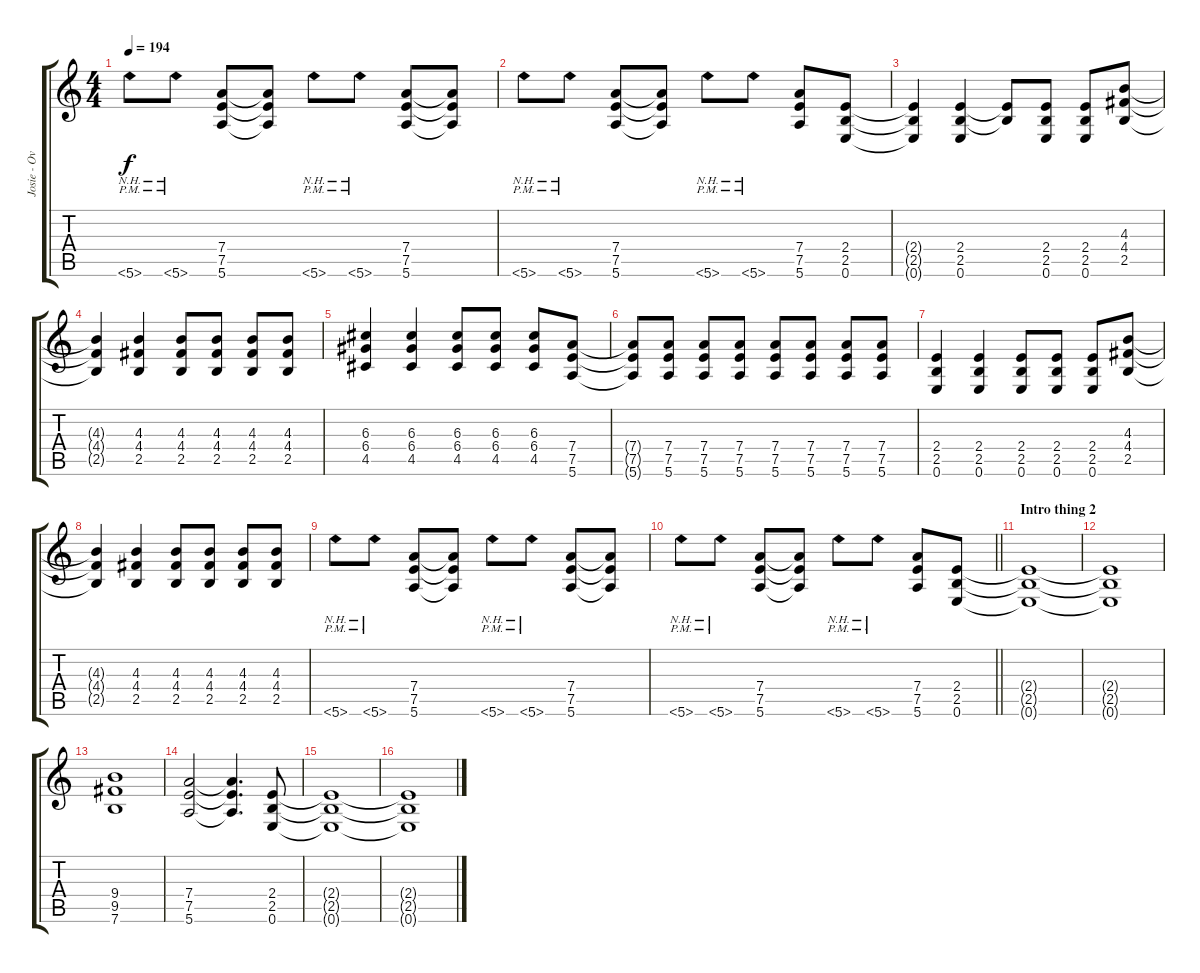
\track ("Josie - Overdub Guitar" "Josie - Ov") {instrument overdrivenguitar}
\staff {score tabs}
\tuning (E4 B3 G3 D3 A2 E2) {hide}
\ts (4 4)
\tempo 194
\clef g2
\ks c
5.6{nh pm}.8{dy f} 5.6{nh pm}.8 (7.4 7.5 5.6).8 (7.4{t} 7.5{t} 5.6{t}).8 5.6{nh pm}.8 5.6{nh pm}.8 (7.4 7.5 5.6).8 (7.4{t} 7.5{t} 5.6{t}).8 |
5.6{nh pm}.8 5.6{nh pm}.8 (7.4 7.5 5.6).8 (7.4{t} 7.5{t} 5.6{t}).8 5.6{nh pm}.8 5.6{nh pm}.8 (7.4 7.5 5.6).8 (2.4 2.5 0.6).8 |
(2.4{t} 2.5{t} 0.6{t}).4 (2.4 2.5 0.6).4 (2.4{t} 2.5{t}).8 (2.4 2.5 0.6).8 (2.4 2.5 0.6).8 (4.3 4.4 2.5).8 |
(4.3{t} 4.4{t} 2.5{t}).4 (4.3 4.4 2.5).4 (4.3 4.4 2.5).8 (4.3 4.4 2.5).8 (4.3 4.4 2.5).8 (4.3 4.4 2.5).8 |
(6.3 6.4 4.5).4 (6.3 6.4 4.5).4 (6.3 6.4 4.5).8 (6.3 6.4 4.5).8 (6.3 6.4 4.5).8 (7.4 7.5 5.6).8 |
(7.4{t} 7.5{t} 5.6{t}).8 (7.4 7.5 5.6).8 (7.4 7.5 5.6).8 (7.4 7.5 5.6).8 (7.4 7.5 5.6).8 (7.4 7.5 5.6).8 (7.4 7.5 5.6).8 (7.4 7.5 5.6).8 |
(2.4 2.5 0.6).4 (2.4 2.5 0.6).4 (2.4 2.5 0.6).8 (2.4 2.5 0.6).8 (2.4 2.5 0.6).8 (4.3 4.4 2.5).8 |
(4.3{t} 4.4{t} 2.5{t}).4 (4.3 4.4 2.5).4 (4.3 4.4 2.5).8 (4.3 4.4 2.5).8 (4.3 4.4 2.5).8 (4.3 4.4 2.5).8 |
5.6{nh pm}.8 5.6{nh pm}.8 (7.4 7.5 5.6).8 (7.4{t} 7.5{t} 5.6{t}).8 5.6{nh pm}.8 5.6{nh pm}.8 (7.4 7.5 5.6).8 (7.4{t} 7.5{t} 5.6{t}).8 |
\barLineRight lightlight
5.6{nh pm}.8 5.6{nh pm}.8 (7.4 7.5 5.6).8 (7.4{t} 7.5{t} 5.6{t}).8 5.6{nh pm}.8 5.6{nh pm}.8 (7.4 7.5 5.6).8 (2.4 2.5 0.6).8 |
\section ("" "Intro thing 2")
(2.4{t} 2.5{t} 0.6{t}).1 |
(2.4{t} 2.5{t} 0.6{t}).1 |
(9.4 9.5 7.6).1 |
(7.4 7.5 5.6).2 (7.4{t} 7.5{t} 5.6{t}).4{d} (2.4 2.5 0.6).8 |
(2.4{t} 2.5{t} 0.6{t}).1 |
(2.4{t} 2.5{t} 0.6{t}).1
